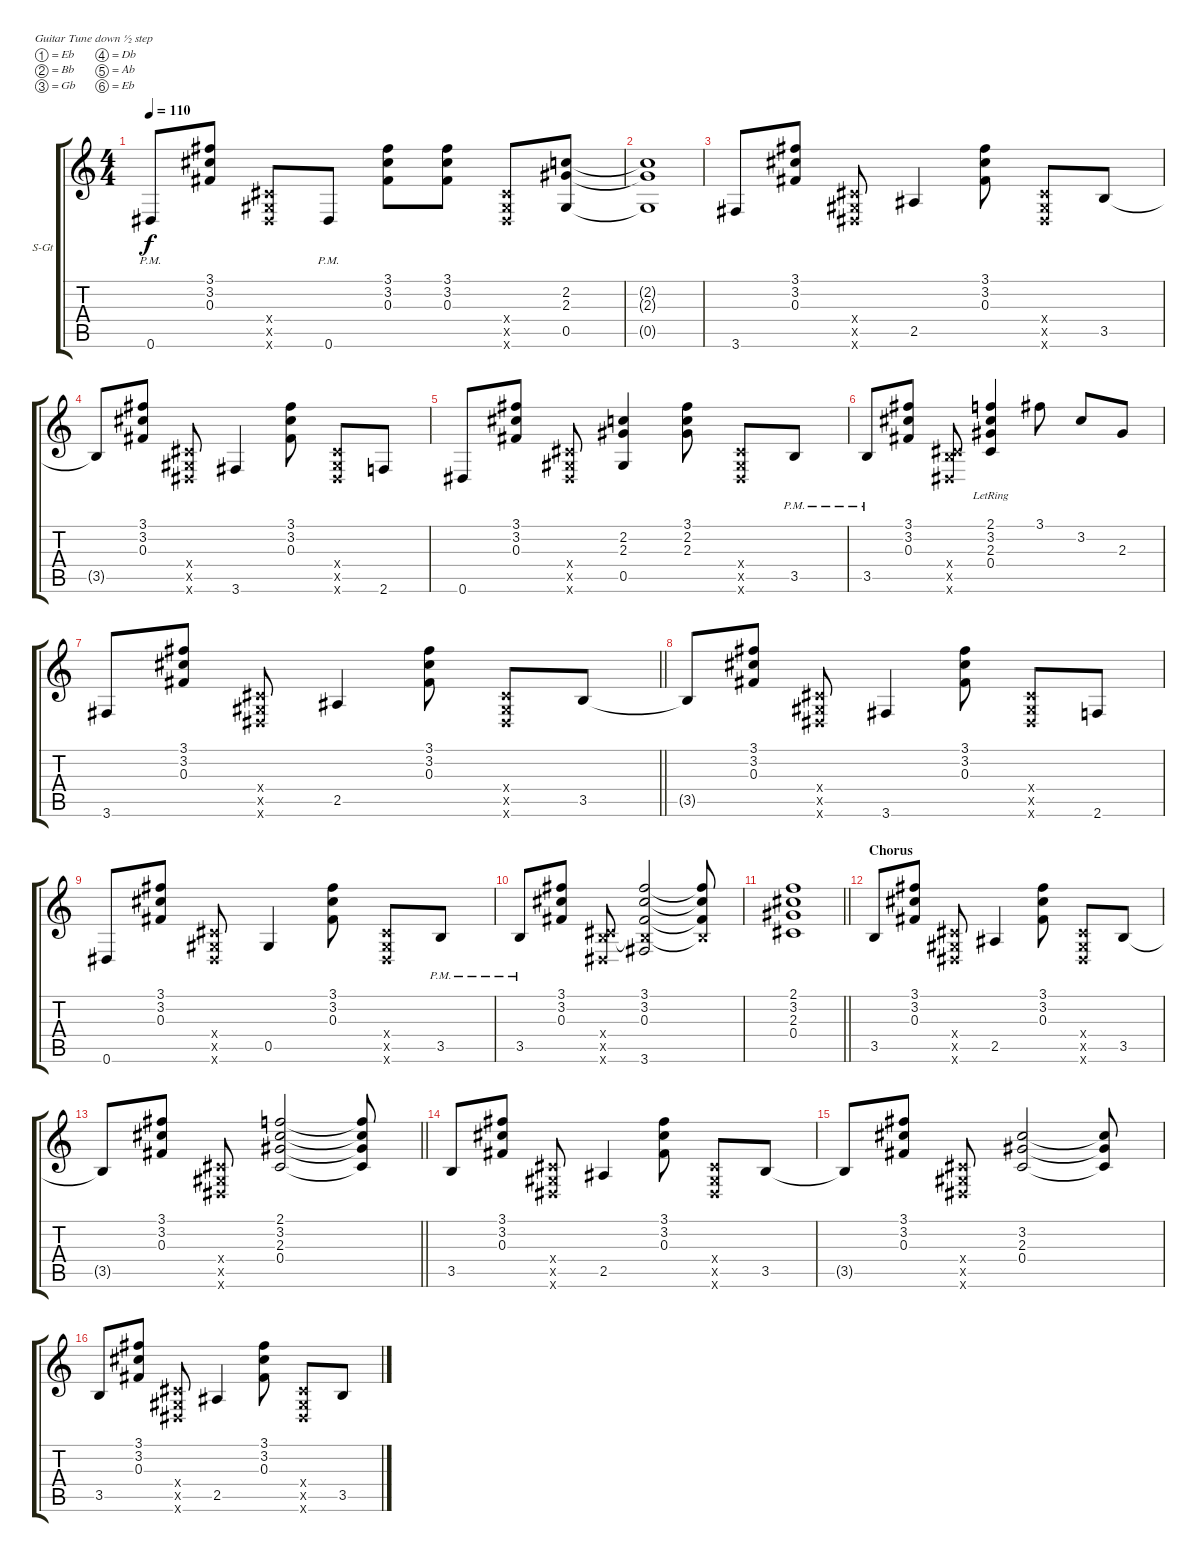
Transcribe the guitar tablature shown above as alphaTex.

\bracketExtendMode groupsimilarinstruments
\firstSystemTrackNameOrientation horizontal
\otherSystemsTrackNameOrientation horizontal
\track ("Rhythm Guitar" "S-Gt") {instrument acousticguitarsteel}
\staff {score tabs}
\tuning (Eb4 Bb3 Gb3 Db3 Ab2 Eb2)
\ts (4 4)
\tempo 110
\clef g2
\ks c
0.6{pm}.8{dy f} (3.1 3.2 0.3).8 (0.4{x} 0.5{x} 0.6{x}).8 0.6{pm}.8 (3.1 3.2 0.3).8 (3.1 3.2 0.3).8 (0.4{x} 0.5{x} 0.6{x}).8 (2.2 2.3 0.5).8 |
(2.2{t} 2.3{t} 0.5{t}).1 |
3.6.8 (3.1 3.2 0.3).8 (0.4{x} 0.5{x} 0.6{x}).8 2.5.4 (3.1 3.2 0.3).8 (0.4{x} 0.5{x} 0.6{x}).8 3.5.8 |
3.5{t}.8 (3.1 3.2 0.3).8 (0.4{x} 0.5{x} 0.6{x}).8 3.6.4 (3.1 3.2 0.3).8 (0.4{x} 0.5{x} 0.6{x}).8 2.6.8 |
0.6.8 (3.1 3.2 0.3).8 (0.4{x} 0.5{x} 0.6{x}).8 (2.2 2.3 0.5).4 (3.1 2.2 2.3).8 (0.4{x} 0.5{x} 0.6{x}).8 3.5{pm}.8 |
3.5{pm}.8 (3.1 3.2 0.3).8 (0.4{x} 3.5{x} 0.6{x}).8 (2.1{lr} 3.2{lr} 2.3{lr} 0.4{lr}).4 3.1.8 3.2.8 2.3.8 |
\barLineRight lightlight
3.6.8 (3.1 3.2 0.3).8 (0.4{x} 0.5{x} 0.6{x}).8 2.5.4 (3.1 3.2 0.3).8 (0.4{x} 0.5{x} 0.6{x}).8 3.5.8 |
3.5{t}.8 (3.1 3.2 0.3).8 (0.4{x} 0.5{x} 0.6{x}).8 3.6.4 (3.1 3.2 0.3).8 (0.4{x} 0.5{x} 0.6{x}).8 2.6.8 |
0.6.8 (3.1 3.2 0.3).8 (0.4{x} 0.5{x} 0.6{x}).8 0.5.4 (3.1 3.2 0.3).8 (0.4{x} 0.5{x} 0.6{x}).8 3.5{pm}.8 |
3.5{pm}.8 (3.1 3.2 0.3).8 (0.4{x} 3.5{x} 0.6{x}).8 (3.1 3.2 0.3 3.6 3.5{x t}).2 (3.1{t} 3.2{t} 0.3{t} 3.5{x t}).8 |
\barLineRight lightlight
(2.1 3.2 2.3 0.4).1 |
\section ("" "Chorus")
3.5.8 (3.1 3.2 0.3).8 (0.4{x} 0.5{x} 0.6{x}).8 2.5.4 (3.1 3.2 0.3).8 (0.4{x} 0.5{x} 0.6{x}).8 3.5.8 |
\barLineRight lightlight
3.5{t}.8 (3.1 3.2 0.3).8 (0.4{x} 0.5{x} 0.6{x}).8 (2.1 3.2 2.3 0.4).2 (2.1{t} 3.2{t} 2.3{t} 0.4{t}).8 |
3.5.8 (3.1 3.2 0.3).8 (0.4{x} 0.5{x} 0.6{x}).8 2.5.4 (3.1 3.2 0.3).8 (0.4{x} 0.5{x} 0.6{x}).8 3.5.8 |
3.5{t}.8 (3.1 3.2 0.3).8 (0.4{x} 0.5{x} 0.6{x}).8 (3.2 2.3 0.4).2 (3.2{t} 2.3{t} 0.4{t}).8 |
3.5.8 (3.1 3.2 0.3).8 (0.4{x} 0.5{x} 0.6{x}).8 2.5.4 (3.1 3.2 0.3).8 (0.4{x} 0.5{x} 0.6{x}).8 3.5.8
